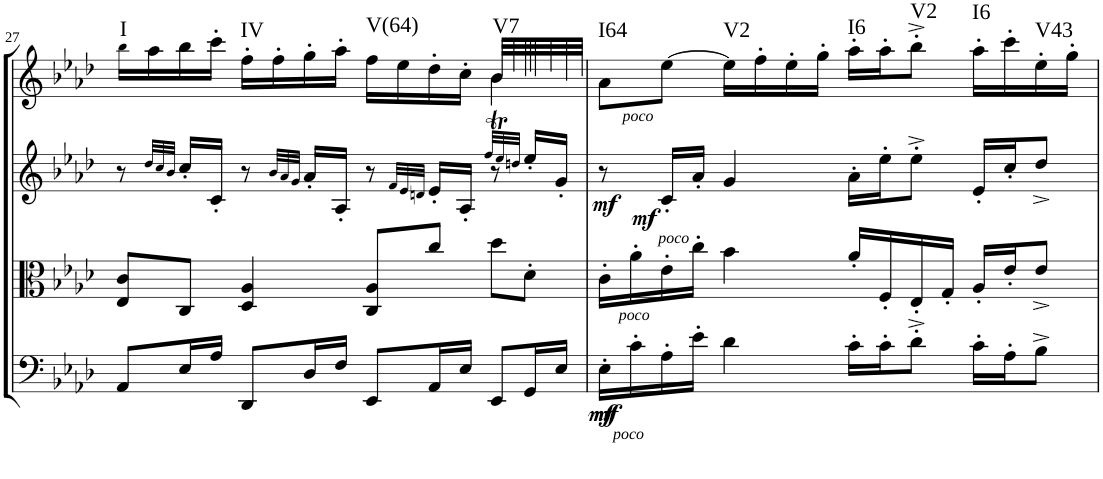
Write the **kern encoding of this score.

**kern	**dynam	**kern	**kern	**dynam	**kern	**harte
*part4	*part4	*part3	*part2	*part2	*part1	*part1
*staff4	*staff4	*staff3	*staff2	*staff2	*staff1	*
*I"Cello	*	*I"Viola	*I"2nd Violin	*	*I"1st Violin	*
*	*	*I'Vla	*I'Vln	*	*I'Vln	*
!!LO:PB:g=z
*clefF4	*	*clefC3	*clefG2	*	*clefG2	*
*k[b-e-a-d-]	*	*k[b-e-a-d-]	*k[b-e-a-d-]	*	*k[b-e-a-d-]	*
*A-:	*	*A-:	*A-:	*	*A-:	*
*M4/4	*	*M4/4	*M4/4	*	*M4/4	*
*met(c)	*	*met(c)	*met(c)	*	*met(c)	*
=27	=27	=27	=27	=27	=27	=27
*	*	*	*	*	*^	*
!	!	!	!	!	!	!	!LO:H:kt=I
8AA-/L	.	8E-/ 8c/L	8r	.	16bb-!\LL	2.ryy	N
.	.	.	.	.	16aa-\	.	.
.	.	.	32qdd-/LLL	.	.	.	.
.	.	.	32qcc/	.	.	.	.
.	.	.	32qb-/JJJ	.	.	.	.
16E-/L	.	8C/J	16cc'/LL	.	16bb-\	.	.
16A-/JJ	.	.	16c'/JJ	.	16ccc'\JJ	.	.
!	!	!	!	!	!	!	!LO:H:kt=IV
8DD-/L	.	4D-/ 4A-/	8r	.	16ff'\LL	.	N
.	.	.	.	.	16ff'\	.	.
.	.	.	32qb-/LLL	.	.	.	.
.	.	.	32qa-/	.	.	.	.
.	.	.	32qg/JJJ	.	.	.	.
16D-/L	.	.	16a-'/LL	.	16gg'\	.	.
16F/JJ	.	.	16A-'/JJ	.	16aa-'\JJ	.	.
!	!	!	!	!	!	!	!LO:H:kt=V(64)
8EE-/L	.	8C/ 8A-/L	8r	.	16ff\LL	.	N
.	.	.	.	.	16ee-\	.	.
.	.	.	32qf/LLL	.	.	.	.
.	.	.	32qe-/	.	.	.	.
.	.	.	32qdn/JJJ	.	.	.	.
16AA-/L	.	8cc/J	16e-'/LL	.	16dd-'\	.	.
16E-/JJ	.	.	16A-'/JJ	.	16cc'\JJ	.	.
!	!	!	!	!	!	!	!LO:H:kt=V7
8EE-/L	.	8dd-\L	8r	.	4b-T\	32b-/LLL	N
.	.	.	.	.	.	32cc/	.
.	.	.	.	.	.	32b-/	.
.	.	.	.	.	.	32cc/	.
.	.	.	32qff/LLL	.	.	.	.
.	.	.	32qee-/	.	.	.	.
.	.	.	32qddn/JJJ	.	.	.	.
16GG/L	.	8d-'\J	16ee-'/LL	.	.	32b-/	.
.	.	.	.	.	.	32cc/	.
16E-/JJ	.	.	16g'/JJ	.	.	32a-/	.
.	.	.	.	.	.	32b-/JJJ	.
=28	=28	=28	=28	=28	=28	=28	=28
!	!	!	!	!	!LO:TX:b:i:t=poco	!	!
!	!	!LO:TX:b:i:t=poco	!	!	!	!	!
!LO:TX:b:i:t=poco	!	!	!	!	!	!	!
!	!LO:DY:b	!	!	!	!	!	!
!	!LO:DY:n=1:b	!	!	!LO:DY:b	!	!	!LO:H:kt=I64
*	*	*	*	*	*v	*v	*
16E-'\LL	mf mf	16c'\LL	8r	mf	8a-\L	N
16c'\	.	16a-'\	.	.	.	.
!	!	!	!LO:TX:b:i:t=poco	!	!	!
!	!	!	!	!LO:DY:b	!	!
16A-'\	.	16e-'\	16c'/LL	mf	[8ee-\J	.
16e-'\JJ	.	16cc'\JJ	16a-'/JJ	.	.	.
!	!	!	!	!	!	!LO:H:kt=V2
4d-\	.	4b-\	4g/	.	16ee-\LL]	N
.	.	.	.	.	16ff'\	.
.	.	.	.	.	16ee-'\	.
.	.	.	.	.	16gg'\JJ	.
!	!	!	!	!	!	!LO:H:kt=I6
16c'\LL	.	16a-'/LL	16a-'\LL	.	16aa-'\LL	N
16c'\J	.	16F'/	16ee-'\J	.	16aa-'\J	.
!	!	!	!	!	!	!LO:H:kt=V2
8d-'^\J	.	16E-'/	8ee-'^\J	.	8bb-'^\J	N
.	.	16G'/JJ	.	.	.	.
!	!	!	!	!	!	!LO:H:kt=I6
16c'\LL	.	16A-'/LL	16e-'/LL	.	16aa-'\LL	N
16A-'\J	.	16e-'/J	16cc'/J	.	16ccc'\	.
!	!	!	!	!	!	!LO:H:kt=V43
8B-^\J	.	8e-^/J	8dd-^/J	.	16ee-'\	N
.	.	.	.	.	16gg'\JJ	.
=	=	=	=	=	=	=
*-	*-	*-	*-	*-	*-	*-
